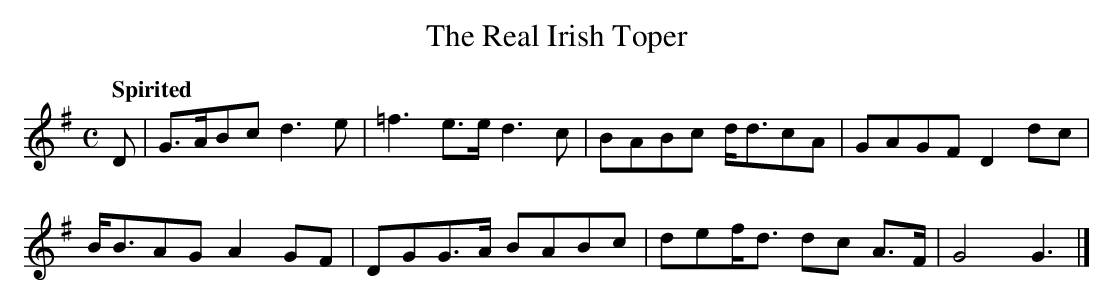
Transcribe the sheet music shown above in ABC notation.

X:1
T:Real Irish Toper, The
M:C
L:1/8
Q:"Spirited"
K:G
D|G>ABc d3e|=f3 e>e d3c|BABc d<dcA|GAGF D2 dc|
B<BAG A2 GF|DGG>A BABc|def<d dc A>F|G4G3|]
